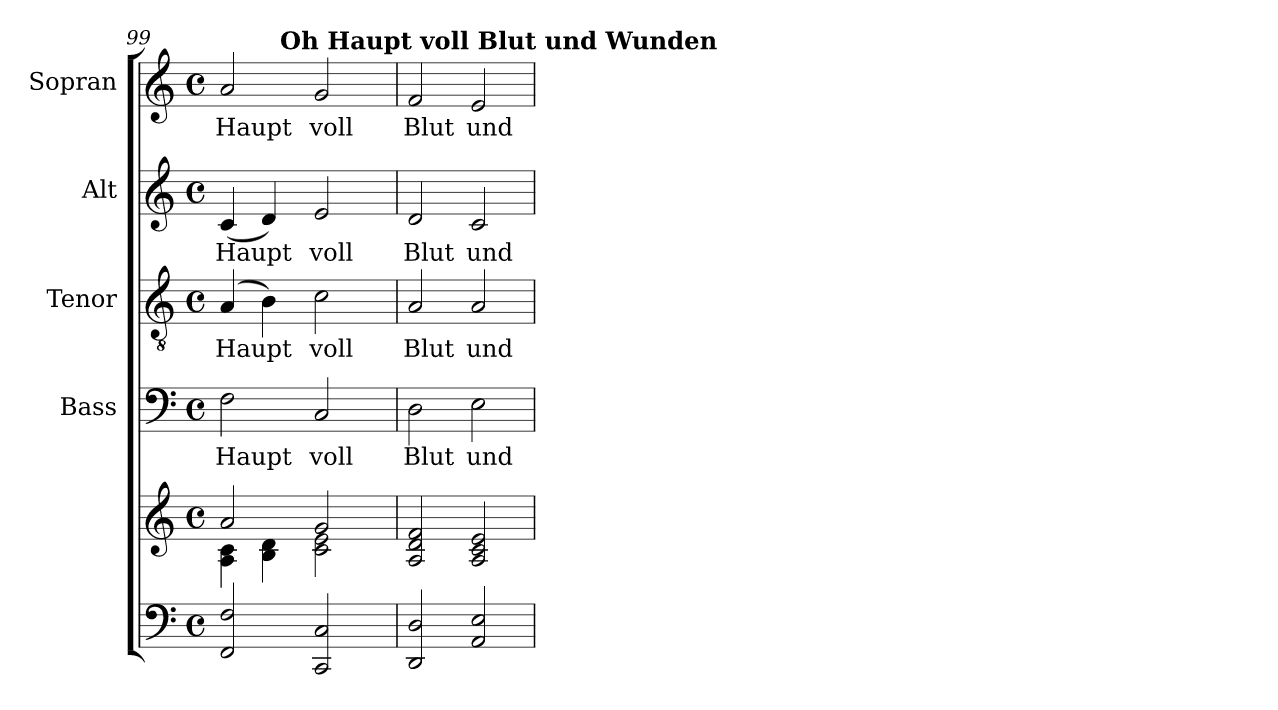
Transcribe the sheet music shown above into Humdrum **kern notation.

**kern	**kern	**kern	**text	**kern	**text	**kern	**text	**kern	**text
*part5	*part5	*part4	*part4	*part3	*part3	*part2	*part2	*part1	*part1
*staff6	*staff5	*staff4	*staff4	*staff3	*staff3	*staff2	*staff2	*staff1	*staff1
*	*	*I"Bass	*	*I"Tenor	*	*I"Alt	*	*I"Sopran	*
*	*	*I'B.	*	*I'T.	*	*I'A.	*	*I'S.	*
*clefF4	*clefG2	*clefF4	*	*clefGv2	*	*clefG2	*	*clefG2	*
*k[]	*k[]	*k[]	*	*k[]	*	*k[]	*	*k[]	*
*C:	*C:	*C:	*	*C:	*	*C:	*	*C:	*
*M4/4	*M4/4	*M4/4	*	*M4/4	*	*M4/4	*	*M4/4	*
*met(c)	*met(c)	*met(c)	*	*met(c)	*	*met(c)	*	*met(c)	*
=99	=99	=99	=99	=99	=99	=99	=99	=99	=99
*	*^	*	*	*	*	*	*	*	*
!	!	!	!	!LO:LY:b	!	!LO:LY:b	!	!LO:LY:b	!	!LO:LY:b
*	*	*	*	*	*	*	*	*	*^	*
2FF/ 2F/	2a/	4A\ 4c\	2F\	Haupt	(4A/	Haupt	(<4c/	Haupt	2a/	4ryy	Haupt
.	.	4B\ 4d\	.	.	4B\)	.	4d/)	.	.	16ryy	.
!	!	!	!	!	!	!	!	!	!	!LO:TX:a:B:t=Oh Haupt voll Blut und Wunden	!
.	.	.	.	.	.	.	.	.	.	2ryy	.
!	!	!	!	!LO:LY:b	!	!LO:LY:b	!	!LO:LY:b	!	!	!LO:LY:b
2CC/ 2C/	2g/	2c\ 2e\	2C/	voll	2c\	voll	2e/	voll	2g/	.	voll
.	.	.	.	.	.	.	.	.	.	8.ryy	.
=100	=100	=100	=100	=100	=100	=100	=100	=100	=100	=100	=100
!	!	!	!	!LO:LY:b	!	!LO:LY:b	!	!LO:LY:b	!	!	!LO:LY:b
*	*v	*v	*	*	*	*	*	*	*v	*v	*
2DD/ 2D/	2A/ 2d/ 2f/	2D\	Blut	2A/	Blut	2d/	Blut	2f/	Blut
!	!	!	!LO:LY:b	!	!LO:LY:b	!	!LO:LY:b	!	!LO:LY:b
2AA/ 2E/	2A/ 2c/ 2e/	2E\	und	2A/	und	2c/	und	2e/	und
=	=	=	=	=	=	=	=	=	=
*-	*-	*-	*-	*-	*-	*-	*-	*-	*-
